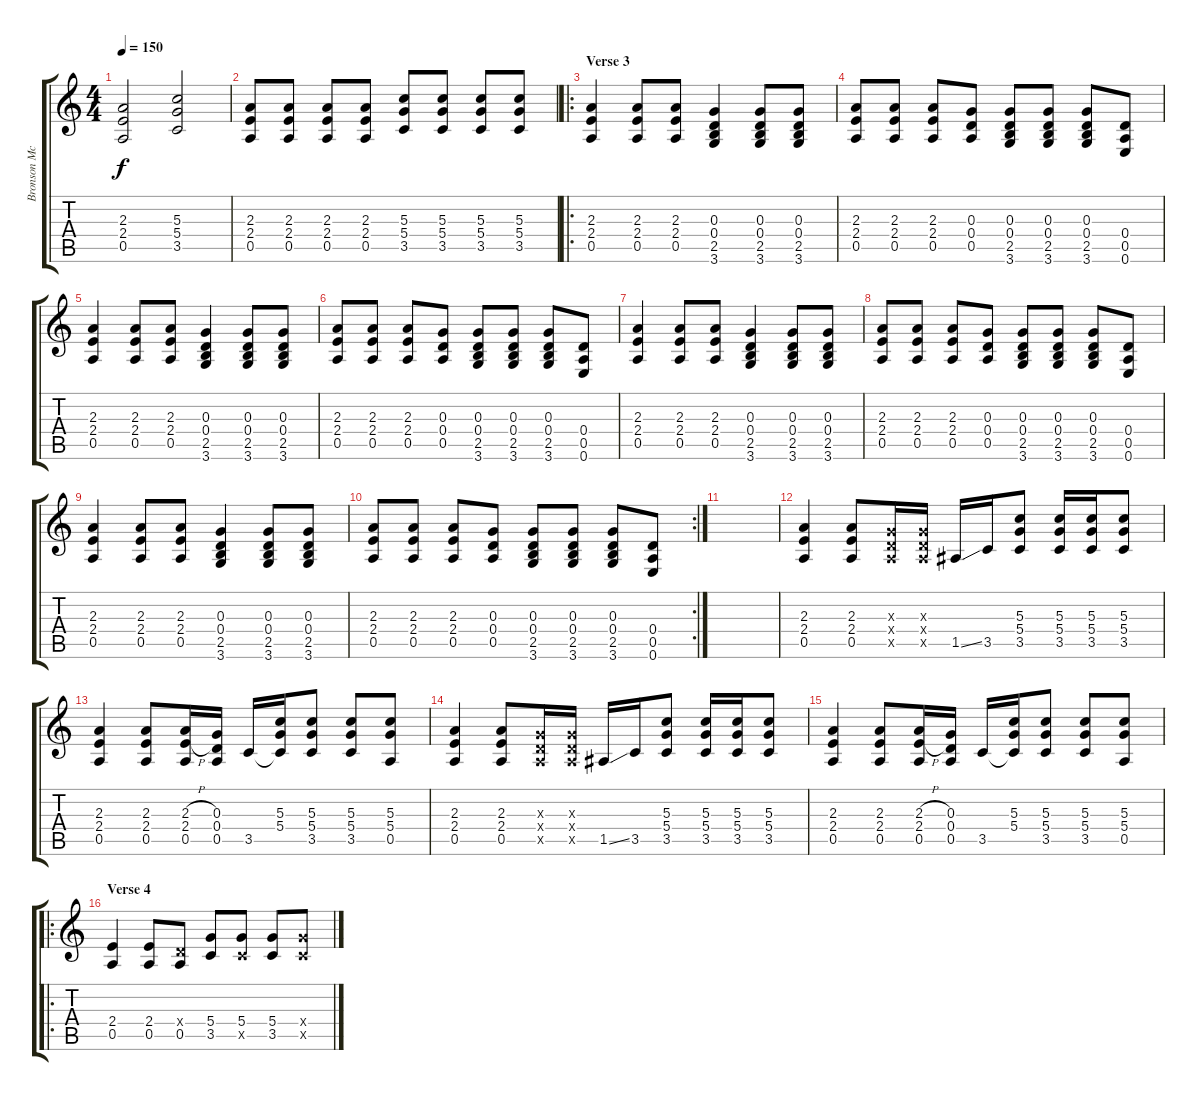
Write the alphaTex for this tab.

\track ("Bronson McDowall (Guitar)" "Bronson Mc") {instrument distortionguitar}
\staff {score tabs}
\tuning (E4 B3 G3 D3 A2 E2) {hide}
\ts (4 4)
\tempo 150
\clef g2
\ks c
(2.3 2.4 0.5).2{dy f} (5.3 5.4 3.5).2 |
(2.3 2.4 0.5).8 (2.3 2.4 0.5).8 (2.3 2.4 0.5).8 (2.3 2.4 0.5).8 (5.3 5.4 3.5).8 (5.3 5.4 3.5).8 (5.3 5.4 3.5).8 (5.3 5.4 3.5).8 |
\ro
\section ("" "Verse 3")
(2.3 2.4 0.5).4 (2.3 2.4 0.5).8 (2.3 2.4 0.5).8 (0.3 0.4 2.5 3.6).4 (0.3 0.4 2.5 3.6).8 (0.3 0.4 2.5 3.6).8 |
(2.3 2.4 0.5).8 (2.3 2.4 0.5).8 (2.3 2.4 0.5).8 (0.3 0.4 0.5).8 (0.3 0.4 2.5 3.6).8 (0.3 0.4 2.5 3.6).8 (0.3 0.4 2.5 3.6).8 (0.4 0.5 0.6).8 |
(2.3 2.4 0.5).4 (2.3 2.4 0.5).8 (2.3 2.4 0.5).8 (0.3 0.4 2.5 3.6).4 (0.3 0.4 2.5 3.6).8 (0.3 0.4 2.5 3.6).8 |
(2.3 2.4 0.5).8 (2.3 2.4 0.5).8 (2.3 2.4 0.5).8 (0.3 0.4 0.5).8 (0.3 0.4 2.5 3.6).8 (0.3 0.4 2.5 3.6).8 (0.3 0.4 2.5 3.6).8 (0.4 0.5 0.6).8 |
(2.3 2.4 0.5).4 (2.3 2.4 0.5).8 (2.3 2.4 0.5).8 (0.3 0.4 2.5 3.6).4 (0.3 0.4 2.5 3.6).8 (0.3 0.4 2.5 3.6).8 |
(2.3 2.4 0.5).8 (2.3 2.4 0.5).8 (2.3 2.4 0.5).8 (0.3 0.4 0.5).8 (0.3 0.4 2.5 3.6).8 (0.3 0.4 2.5 3.6).8 (0.3 0.4 2.5 3.6).8 (0.4 0.5 0.6).8 |
(2.3 2.4 0.5).4 (2.3 2.4 0.5).8 (2.3 2.4 0.5).8 (0.3 0.4 2.5 3.6).4 (0.3 0.4 2.5 3.6).8 (0.3 0.4 2.5 3.6).8 |
\rc 2
(2.3 2.4 0.5).8 (2.3 2.4 0.5).8 (2.3 2.4 0.5).8 (0.3 0.4 0.5).8 (0.3 0.4 2.5 3.6).8 (0.3 0.4 2.5 3.6).8 (0.3 0.4 2.5 3.6).8 (0.4 0.5 0.6).8 |
|
(2.3 2.4 0.5).4 (2.3 2.4 0.5).8 (0.3{x} 0.4{x} 0.5{x}).16 (0.3{x} 0.4{x} 0.5{x}).16 1.5{ss}.16 3.5.16 (5.3 5.4 3.5).8 (5.3 5.4 3.5).16 (5.3 5.4 3.5).16 (5.3 5.4 3.5).8 |
(2.3 2.4 0.5).4 (2.3 2.4 0.5).8 (2.3{h} 2.4{h} 0.5).16 (0.3 0.4 0.5).16 3.5.16 (5.3 5.4 3.5{t}).16 (5.3 5.4 3.5).8 (5.3 5.4 3.5).8 (5.3 5.4 0.5).8 |
(2.3 2.4 0.5).4 (2.3 2.4 0.5).8 (0.3{x} 0.4{x} 0.5{x}).16 (0.3{x} 0.4{x} 0.5{x}).16 1.5{ss}.16 3.5.16 (5.3 5.4 3.5).8 (5.3 5.4 3.5).16 (5.3 5.4 3.5).16 (5.3 5.4 3.5).8 |
(2.3 2.4 0.5).4 (2.3 2.4 0.5).8 (2.3{h} 2.4{h} 0.5).16 (0.3 0.4 0.5).16 3.5.16 (5.3 5.4 3.5{t}).16 (5.3 5.4 3.5).8 (5.3 5.4 3.5).8 (5.3 5.4 0.5).8 |
\ro
\section ("" "Verse 4")
(2.4 0.5).4 (2.4 0.5).8 (0.4{x} 0.5).8 (5.4 3.5).8 (5.4 3.5{x}).8 (5.4 3.5).8 (5.4{x} 3.5{x}).8
